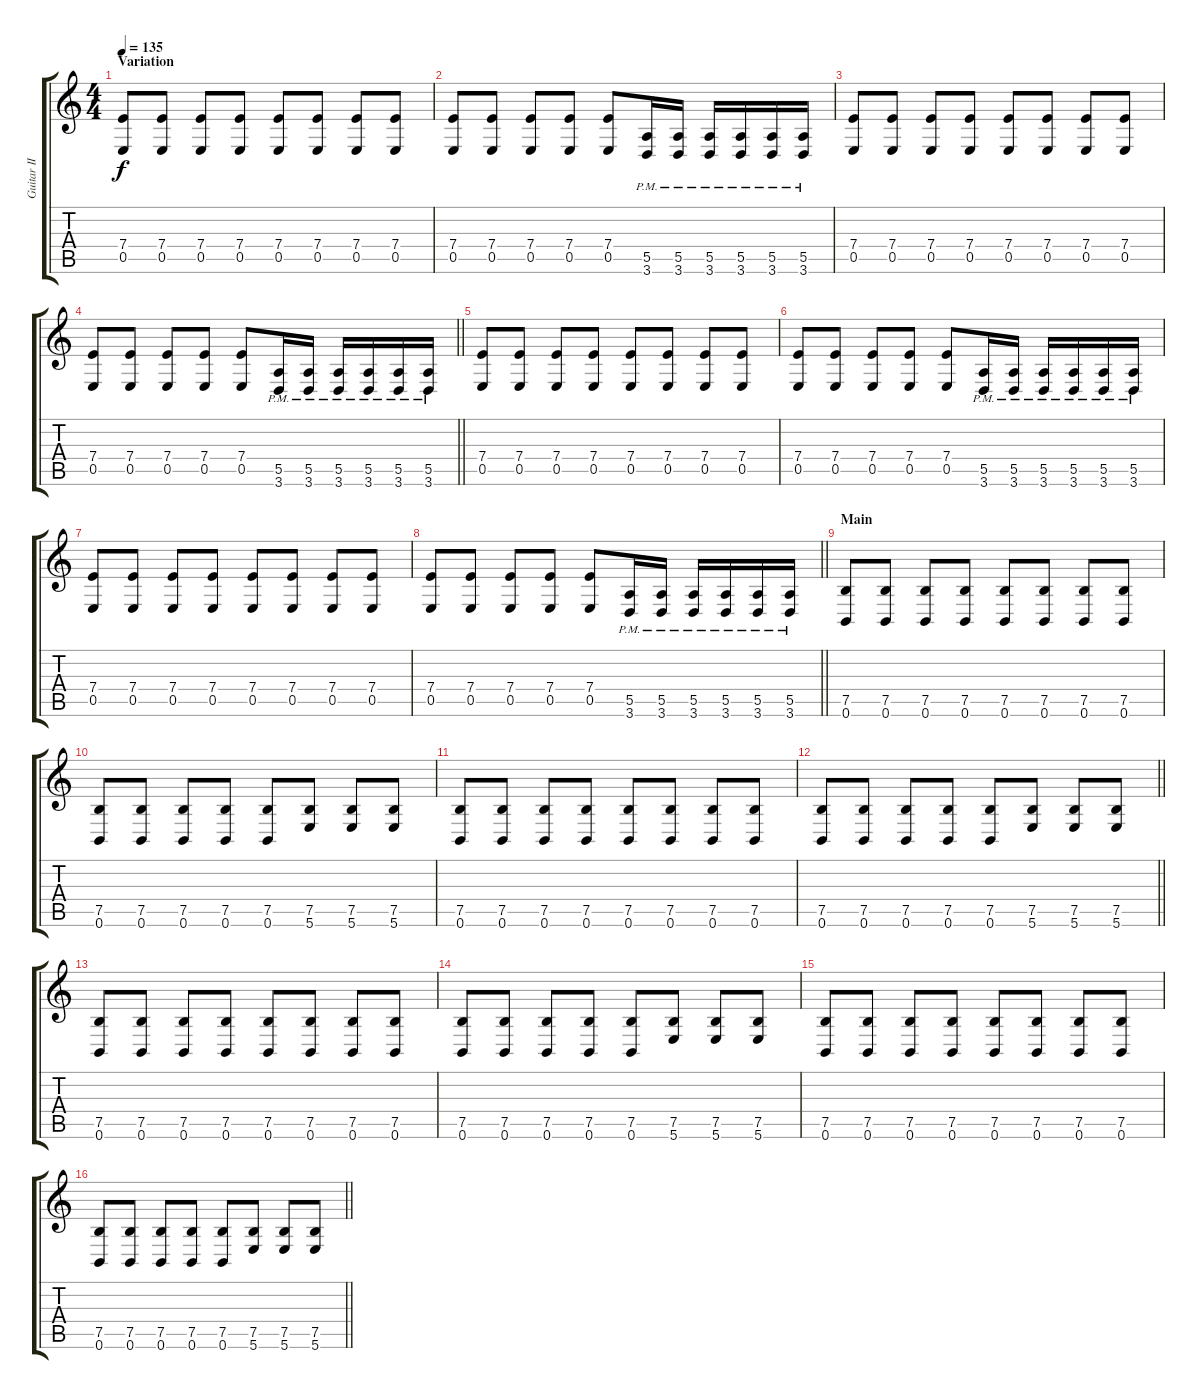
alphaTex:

\track ("Guitar II" "Guitar II") {instrument distortionguitar}
\staff {score tabs}
\tuning (B3 Gb3 D3 A2 E2 B1) {hide}
\ts (4 4)
\section ("" "Variation")
\tempo 135
\clef g2
\ks c
(7.4 0.5).8{dy f} (7.4 0.5).8 (7.4 0.5).8 (7.4 0.5).8 (7.4 0.5).8 (7.4 0.5).8 (7.4 0.5).8 (7.4 0.5).8 |
(7.4 0.5).8 (7.4 0.5).8 (7.4 0.5).8 (7.4 0.5).8 (7.4 0.5).8 (5.5{pm} 3.6{pm}).16 (5.5{pm} 3.6{pm}).16 (5.5{pm} 3.6{pm}).16 (5.5{pm} 3.6{pm}).16 (5.5{pm} 3.6{pm}).16 (5.5{pm} 3.6{pm}).16 |
(7.4 0.5).8 (7.4 0.5).8 (7.4 0.5).8 (7.4 0.5).8 (7.4 0.5).8 (7.4 0.5).8 (7.4 0.5).8 (7.4 0.5).8 |
\barLineRight lightlight
(7.4 0.5).8 (7.4 0.5).8 (7.4 0.5).8 (7.4 0.5).8 (7.4 0.5).8 (5.5{pm} 3.6{pm}).16 (5.5{pm} 3.6{pm}).16 (5.5{pm} 3.6{pm}).16 (5.5{pm} 3.6{pm}).16 (5.5{pm} 3.6{pm}).16 (5.5{pm} 3.6{pm}).16 |
\section ("" "")
(7.4 0.5).8 (7.4 0.5).8 (7.4 0.5).8 (7.4 0.5).8 (7.4 0.5).8 (7.4 0.5).8 (7.4 0.5).8 (7.4 0.5).8 |
(7.4 0.5).8 (7.4 0.5).8 (7.4 0.5).8 (7.4 0.5).8 (7.4 0.5).8 (5.5{pm} 3.6{pm}).16 (5.5{pm} 3.6{pm}).16 (5.5{pm} 3.6{pm}).16 (5.5{pm} 3.6{pm}).16 (5.5{pm} 3.6{pm}).16 (5.5{pm} 3.6{pm}).16 |
(7.4 0.5).8 (7.4 0.5).8 (7.4 0.5).8 (7.4 0.5).8 (7.4 0.5).8 (7.4 0.5).8 (7.4 0.5).8 (7.4 0.5).8 |
\barLineRight lightlight
(7.4 0.5).8 (7.4 0.5).8 (7.4 0.5).8 (7.4 0.5).8 (7.4 0.5).8 (5.5{pm} 3.6{pm}).16 (5.5{pm} 3.6{pm}).16 (5.5{pm} 3.6{pm}).16 (5.5{pm} 3.6{pm}).16 (5.5{pm} 3.6{pm}).16 (5.5{pm} 3.6{pm}).16 |
\section ("" "Main")
(7.5 0.6).8 (7.5 0.6).8 (7.5 0.6).8 (7.5 0.6).8 (7.5 0.6).8 (7.5 0.6).8 (7.5 0.6).8 (7.5 0.6).8 |
(7.5 0.6).8 (7.5 0.6).8 (7.5 0.6).8 (7.5 0.6).8 (7.5 0.6).8 (7.5 5.6).8 (7.5 5.6).8 (7.5 5.6).8 |
(7.5 0.6).8 (7.5 0.6).8 (7.5 0.6).8 (7.5 0.6).8 (7.5 0.6).8 (7.5 0.6).8 (7.5 0.6).8 (7.5 0.6).8 |
\barLineRight lightlight
(7.5 0.6).8 (7.5 0.6).8 (7.5 0.6).8 (7.5 0.6).8 (7.5 0.6).8 (7.5 5.6).8 (7.5 5.6).8 (7.5 5.6).8 |
\section ("" "")
(7.5 0.6).8 (7.5 0.6).8 (7.5 0.6).8 (7.5 0.6).8 (7.5 0.6).8 (7.5 0.6).8 (7.5 0.6).8 (7.5 0.6).8 |
(7.5 0.6).8 (7.5 0.6).8 (7.5 0.6).8 (7.5 0.6).8 (7.5 0.6).8 (7.5 5.6).8 (7.5 5.6).8 (7.5 5.6).8 |
(7.5 0.6).8 (7.5 0.6).8 (7.5 0.6).8 (7.5 0.6).8 (7.5 0.6).8 (7.5 0.6).8 (7.5 0.6).8 (7.5 0.6).8 |
\barLineRight lightlight
(7.5 0.6).8 (7.5 0.6).8 (7.5 0.6).8 (7.5 0.6).8 (7.5 0.6).8 (7.5 5.6).8 (7.5 5.6).8 (7.5 5.6).8
